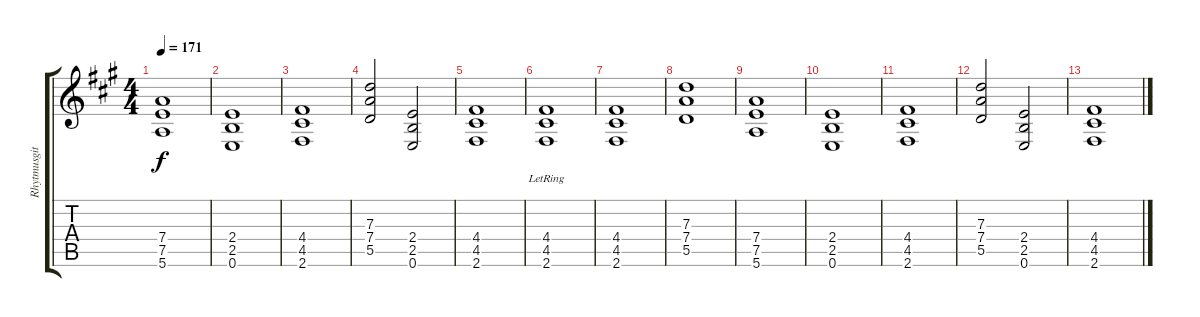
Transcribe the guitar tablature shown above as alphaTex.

\track ("Rhytmusgitarre 2" "Rhytmusgit") {instrument overdrivenguitar}
\staff {score tabs}
\tuning (E4 B3 G3 D3 A2 E2) {hide}
\ts (4 4)
\tempo 171
\clef g2
\ks f#minor
(7.4 7.5 5.6).1{dy f} |
(2.4 2.5 0.6).1 |
(4.4 4.5 2.6).1 |
(7.3 7.4 5.5).2 (2.4 2.5 0.6).2 |
(4.4 4.5 2.6).1 |
(4.4 4.5{lr} 2.6{lr}).1{volume 6 instrument overdrivenguitar} |
(4.4 4.5 2.6).1 |
(7.3 7.4 5.5).1 |
(7.4 7.5 5.6).1 |
(2.4 2.5 0.6).1 |
(4.4 4.5 2.6).1 |
(7.3 7.4 5.5).2 (2.4 2.5 0.6).2 |
(4.4 4.5 2.6).1
